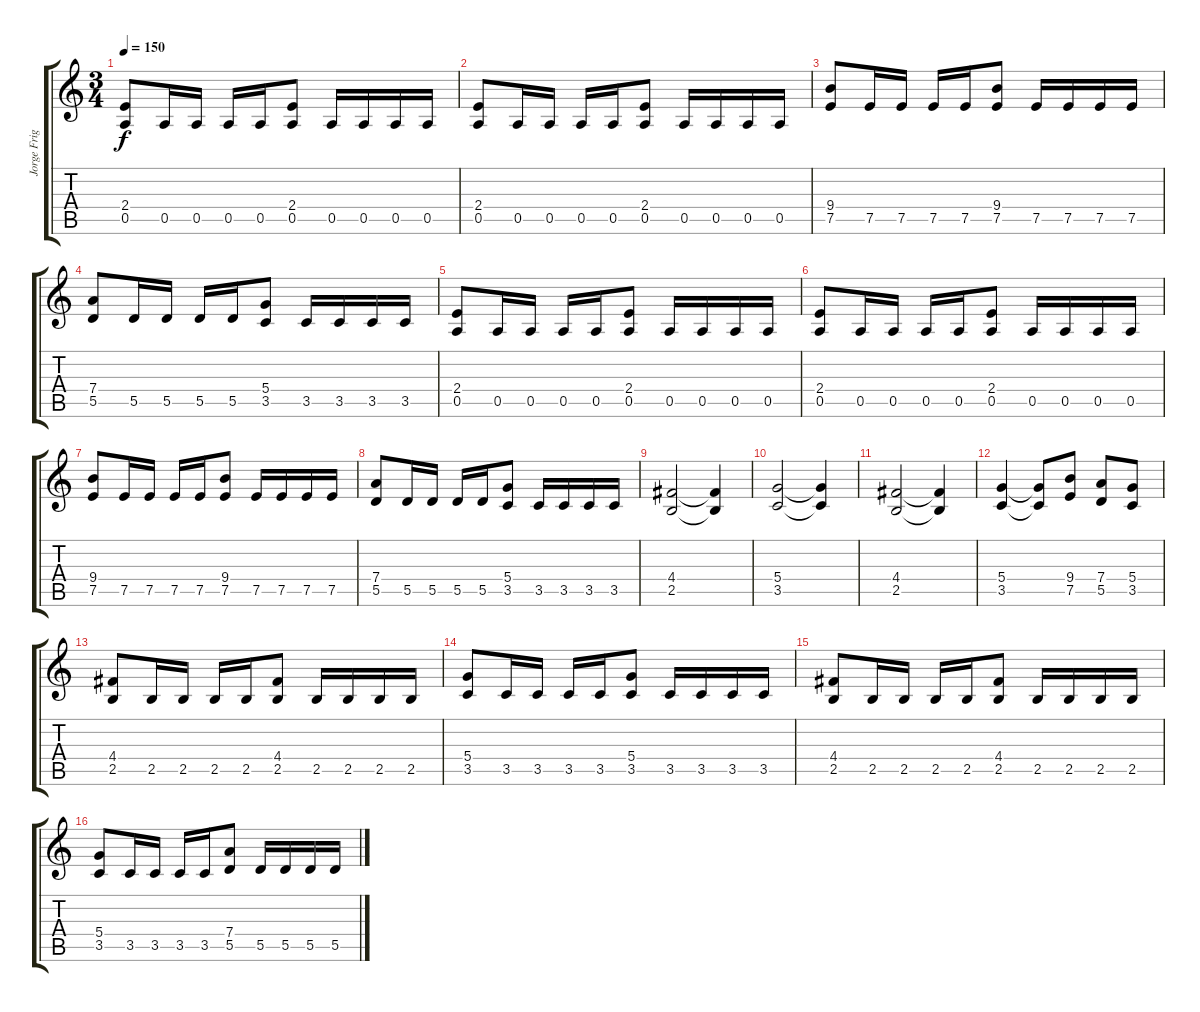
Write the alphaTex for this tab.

\track ("Jorge Frigerio Base R" "Jorge Frig") {instrument overdrivenguitar}
\staff {score tabs}
\tuning (E4 B3 G3 D3 A2 E2) {hide}
\ts (3 4)
\tempo 150
\clef g2
\ks c
(2.4 0.5).8{dy f} 0.5.16 0.5.16 0.5.16 0.5.16 (2.4 0.5).8 0.5.16 0.5.16 0.5.16 0.5.16 |
(2.4 0.5).8 0.5.16 0.5.16 0.5.16 0.5.16 (2.4 0.5).8 0.5.16 0.5.16 0.5.16 0.5.16 |
(9.4 7.5).8 7.5.16 7.5.16 7.5.16 7.5.16 (9.4 7.5).8 7.5.16 7.5.16 7.5.16 7.5.16 |
(7.4 5.5).8 5.5.16 5.5.16 5.5.16 5.5.16 (5.4 3.5).8 3.5.16 3.5.16 3.5.16 3.5.16 |
(2.4 0.5).8 0.5.16 0.5.16 0.5.16 0.5.16 (2.4 0.5).8 0.5.16 0.5.16 0.5.16 0.5.16 |
(2.4 0.5).8 0.5.16 0.5.16 0.5.16 0.5.16 (2.4 0.5).8 0.5.16 0.5.16 0.5.16 0.5.16 |
(9.4 7.5).8 7.5.16 7.5.16 7.5.16 7.5.16 (9.4 7.5).8 7.5.16 7.5.16 7.5.16 7.5.16 |
(7.4 5.5).8 5.5.16 5.5.16 5.5.16 5.5.16 (5.4 3.5).8 3.5.16 3.5.16 3.5.16 3.5.16 |
(4.4 2.5).2 (4.4{t} 2.5{t}).4 |
(5.4 3.5).2 (5.4{t} 3.5{t}).4 |
(4.4 2.5).2 (4.4{t} 2.5{t}).4 |
(5.4 3.5).4 (5.4{t} 3.5{t}).8 (9.4 7.5).8 (7.4 5.5).8 (5.4 3.5).8 |
(4.4 2.5).8 2.5.16 2.5.16 2.5.16 2.5.16 (4.4 2.5).8 2.5.16 2.5.16 2.5.16 2.5.16 |
(5.4 3.5).8 3.5.16 3.5.16 3.5.16 3.5.16 (5.4 3.5).8 3.5.16 3.5.16 3.5.16 3.5.16 |
(4.4 2.5).8 2.5.16 2.5.16 2.5.16 2.5.16 (4.4 2.5).8 2.5.16 2.5.16 2.5.16 2.5.16 |
(5.4 3.5).8 3.5.16 3.5.16 3.5.16 3.5.16 (7.4 5.5).8 5.5.16 5.5.16 5.5.16 5.5.16
